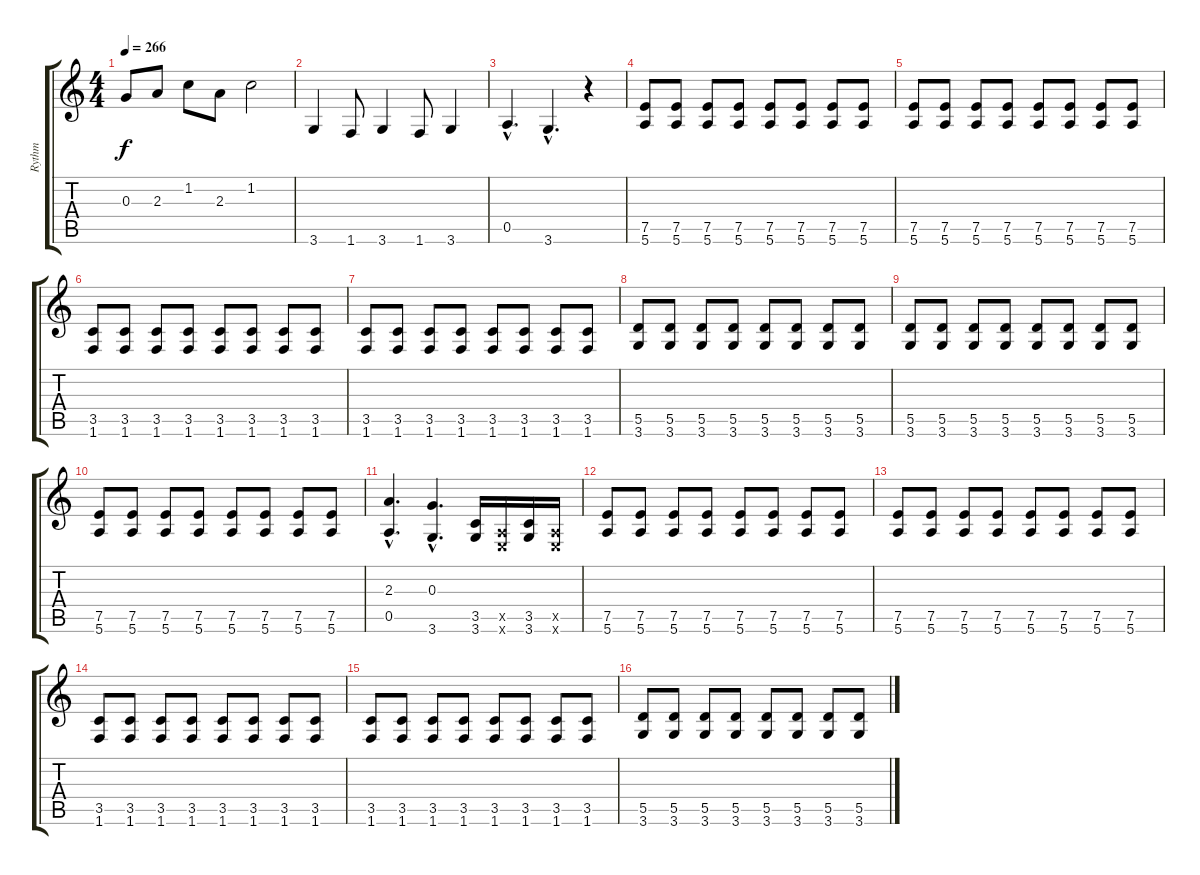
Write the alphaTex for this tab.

\track ("Rythm" "Rythm") {instrument distortionguitar}
\staff {score tabs}
\tuning (E4 B3 G3 D3 A2 E2) {hide}
\ts (4 4)
\tempo 266
\clef g2
\ks c
0.3.8{dy f} 2.3.8 1.2.8 2.3.8 1.2.2 |
3.6.4 1.6.8 3.6.4 1.6.8 3.6.4 |
0.5{hac}.4{d} 3.6{hac}.4{d} r.4 |
(7.5 5.6).8 (7.5 5.6).8 (7.5 5.6).8 (7.5 5.6).8 (7.5 5.6).8 (7.5 5.6).8 (7.5 5.6).8 (7.5 5.6).8 |
(7.5 5.6).8 (7.5 5.6).8 (7.5 5.6).8 (7.5 5.6).8 (7.5 5.6).8 (7.5 5.6).8 (7.5 5.6).8 (7.5 5.6).8 |
(3.5 1.6).8 (3.5 1.6).8 (3.5 1.6).8 (3.5 1.6).8 (3.5 1.6).8 (3.5 1.6).8 (3.5 1.6).8 (3.5 1.6).8 |
(3.5 1.6).8 (3.5 1.6).8 (3.5 1.6).8 (3.5 1.6).8 (3.5 1.6).8 (3.5 1.6).8 (3.5 1.6).8 (3.5 1.6).8 |
(5.5 3.6).8 (5.5 3.6).8 (5.5 3.6).8 (5.5 3.6).8 (5.5 3.6).8 (5.5 3.6).8 (5.5 3.6).8 (5.5 3.6).8 |
(5.5 3.6).8 (5.5 3.6).8 (5.5 3.6).8 (5.5 3.6).8 (5.5 3.6).8 (5.5 3.6).8 (5.5 3.6).8 (5.5 3.6).8 |
(7.5 5.6).8 (7.5 5.6).8 (7.5 5.6).8 (7.5 5.6).8 (7.5 5.6).8 (7.5 5.6).8 (7.5 5.6).8 (7.5 5.6).8 |
(2.3{hac} 0.5{hac}).4{d} (0.3{hac} 3.6{hac}).4{d} (3.5 3.6).16 (0.5{x} 0.6{x}).16 (3.5 3.6).16 (0.5{x} 0.6{x}).16 |
(7.5 5.6).8 (7.5 5.6).8 (7.5 5.6).8 (7.5 5.6).8 (7.5 5.6).8 (7.5 5.6).8 (7.5 5.6).8 (7.5 5.6).8 |
(7.5 5.6).8 (7.5 5.6).8 (7.5 5.6).8 (7.5 5.6).8 (7.5 5.6).8 (7.5 5.6).8 (7.5 5.6).8 (7.5 5.6).8 |
(3.5 1.6).8 (3.5 1.6).8 (3.5 1.6).8 (3.5 1.6).8 (3.5 1.6).8 (3.5 1.6).8 (3.5 1.6).8 (3.5 1.6).8 |
(3.5 1.6).8 (3.5 1.6).8 (3.5 1.6).8 (3.5 1.6).8 (3.5 1.6).8 (3.5 1.6).8 (3.5 1.6).8 (3.5 1.6).8 |
(5.5 3.6).8 (5.5 3.6).8 (5.5 3.6).8 (5.5 3.6).8 (5.5 3.6).8 (5.5 3.6).8 (5.5 3.6).8 (5.5 3.6).8
